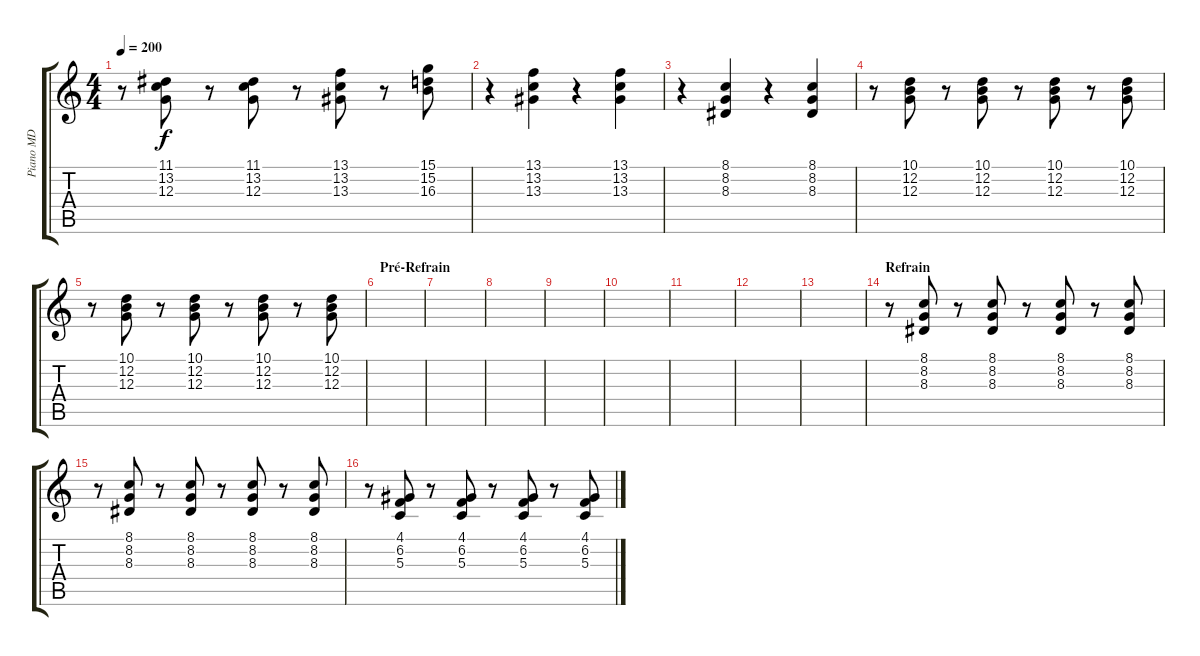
\track ("Piano MD" "Piano MD") {instrument acousticgrandpiano}
\staff {score tabs}
\tuning (E4 B3 G3 D3 A2 E2) {hide}
\ts (4 4)
\tempo 200
\clef g2
\ks c
r.8{dy f} (11.1 13.2 12.3).8 r.8 (11.1 13.2 12.3).8 r.8 (13.1 13.2 13.3).8 r.8 (15.1 15.2 16.3).8 |
r.4 (13.1 13.2 13.3).4 r.4 (13.1 13.2 13.3).4 |
r.4 (8.1 8.2 8.3).4 r.4 (8.1 8.2 8.3).4 |
r.8 (10.1 12.2 12.3).8 r.8 (10.1 12.2 12.3).8 r.8 (10.1 12.2 12.3).8 r.8 (10.1 12.2 12.3).8 |
r.8 (10.1 12.2 12.3).8 r.8 (10.1 12.2 12.3).8 r.8 (10.1 12.2 12.3).8 r.8 (10.1 12.2 12.3).8 |
\section ("" "Pré-Refrain")
|
|
|
|
|
|
|
|
\section ("" "Refrain")
r.8 (8.1 8.2 8.3).8 r.8 (8.1 8.2 8.3).8 r.8 (8.1 8.2 8.3).8 r.8 (8.1 8.2 8.3).8 |
r.8 (8.1 8.2 8.3).8 r.8 (8.1 8.2 8.3).8 r.8 (8.1 8.2 8.3).8 r.8 (8.1 8.2 8.3).8 |
r.8 (4.1 6.2 5.3).8 r.8 (4.1 6.2 5.3).8 r.8 (4.1 6.2 5.3).8 r.8 (4.1 6.2 5.3).8
